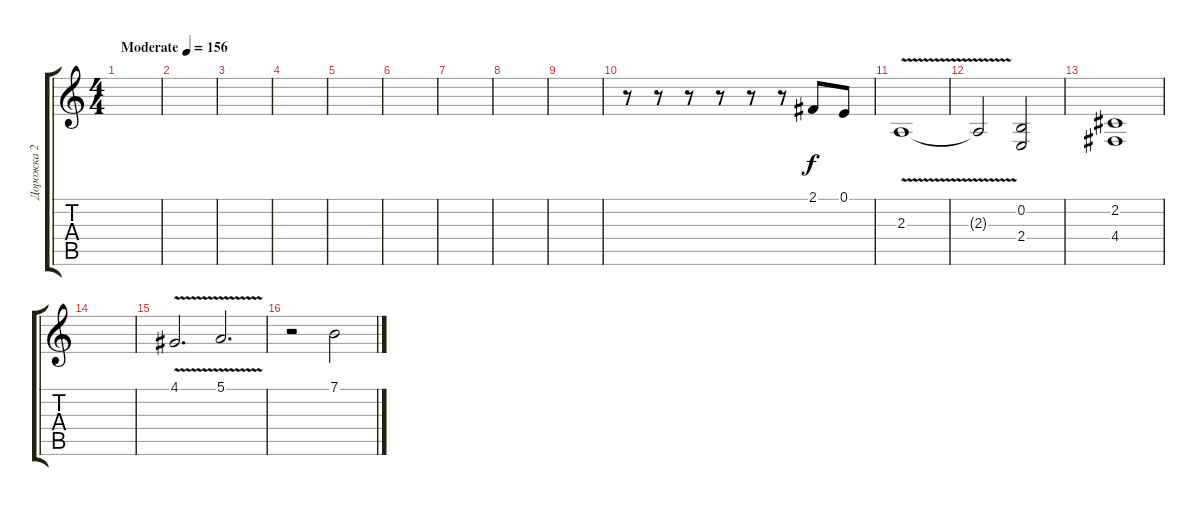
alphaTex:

\track ("Дорожка 2" "Дорожка 2") {instrument synthbrass1}
\staff {score tabs}
\tuning (E4 B3 G3 D3 A2 D2) {hide}
\ts (4 4)
\tempo (156 "Moderate")
\clef g2
\ks c
|
|
|
|
|
|
|
|
|
r.8 r.8 r.8 r.8 r.8 r.8 2.1.8 0.1.8 |
2.3{v}.1 |
2.3{t}.2 (0.2 2.4).2 |
(2.2 4.4).1 |
|
4.1{v}.2{d} 5.1{v}.2{d} |
r.2 7.1.2
